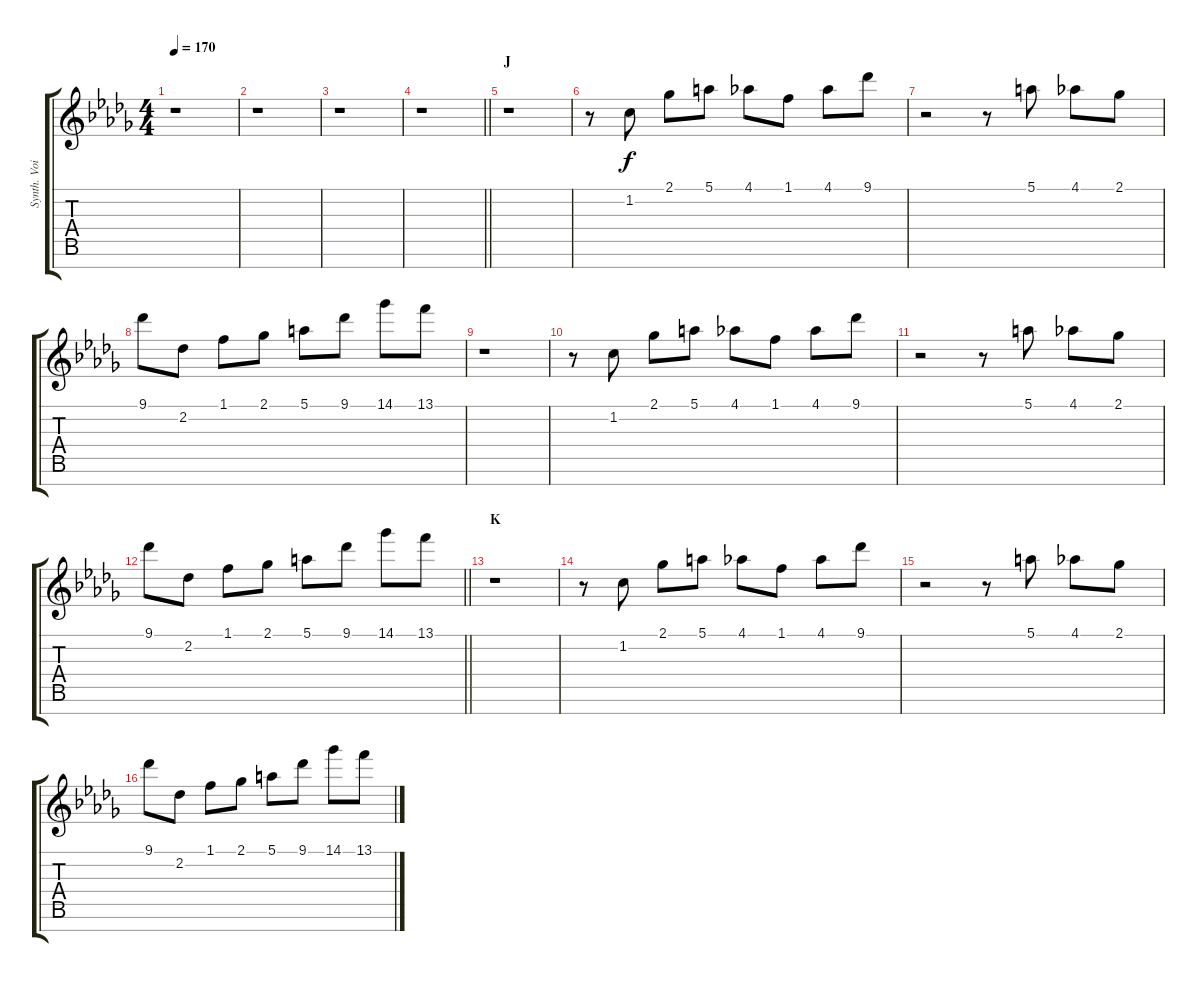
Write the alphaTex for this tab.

\track ("Synth. Voice" "Synth. Voi") {instrument lead3calliope}
\staff {score tabs}
\tuning (E5 B4 G4 D4 A3 E3 B2) {hide}
\ts (4 4)
\tempo 170
\clef g2
\ks db
r.1{dy f} |
r.1 |
r.1 |
\barLineRight lightlight
r.1 |
\section ("" "J")
r.1 |
r.8 1.2.8 2.1.8 5.1.8 4.1.8 1.1.8 4.1.8 9.1.8 |
r.2 r.8 5.1.8 4.1.8 2.1.8 |
9.1.8 2.2.8 1.1.8 2.1.8 5.1.8 9.1.8 14.1.8 13.1.8 |
r.1 |
r.8 1.2.8 2.1.8 5.1.8 4.1.8 1.1.8 4.1.8 9.1.8 |
r.2 r.8 5.1.8 4.1.8 2.1.8 |
\barLineRight lightlight
9.1.8 2.2.8 1.1.8 2.1.8 5.1.8 9.1.8 14.1.8 13.1.8 |
\section ("" "K")
r.1 |
r.8 1.2.8 2.1.8 5.1.8 4.1.8 1.1.8 4.1.8 9.1.8 |
r.2 r.8 5.1.8 4.1.8 2.1.8 |
9.1.8 2.2.8 1.1.8 2.1.8 5.1.8 9.1.8 14.1.8 13.1.8
